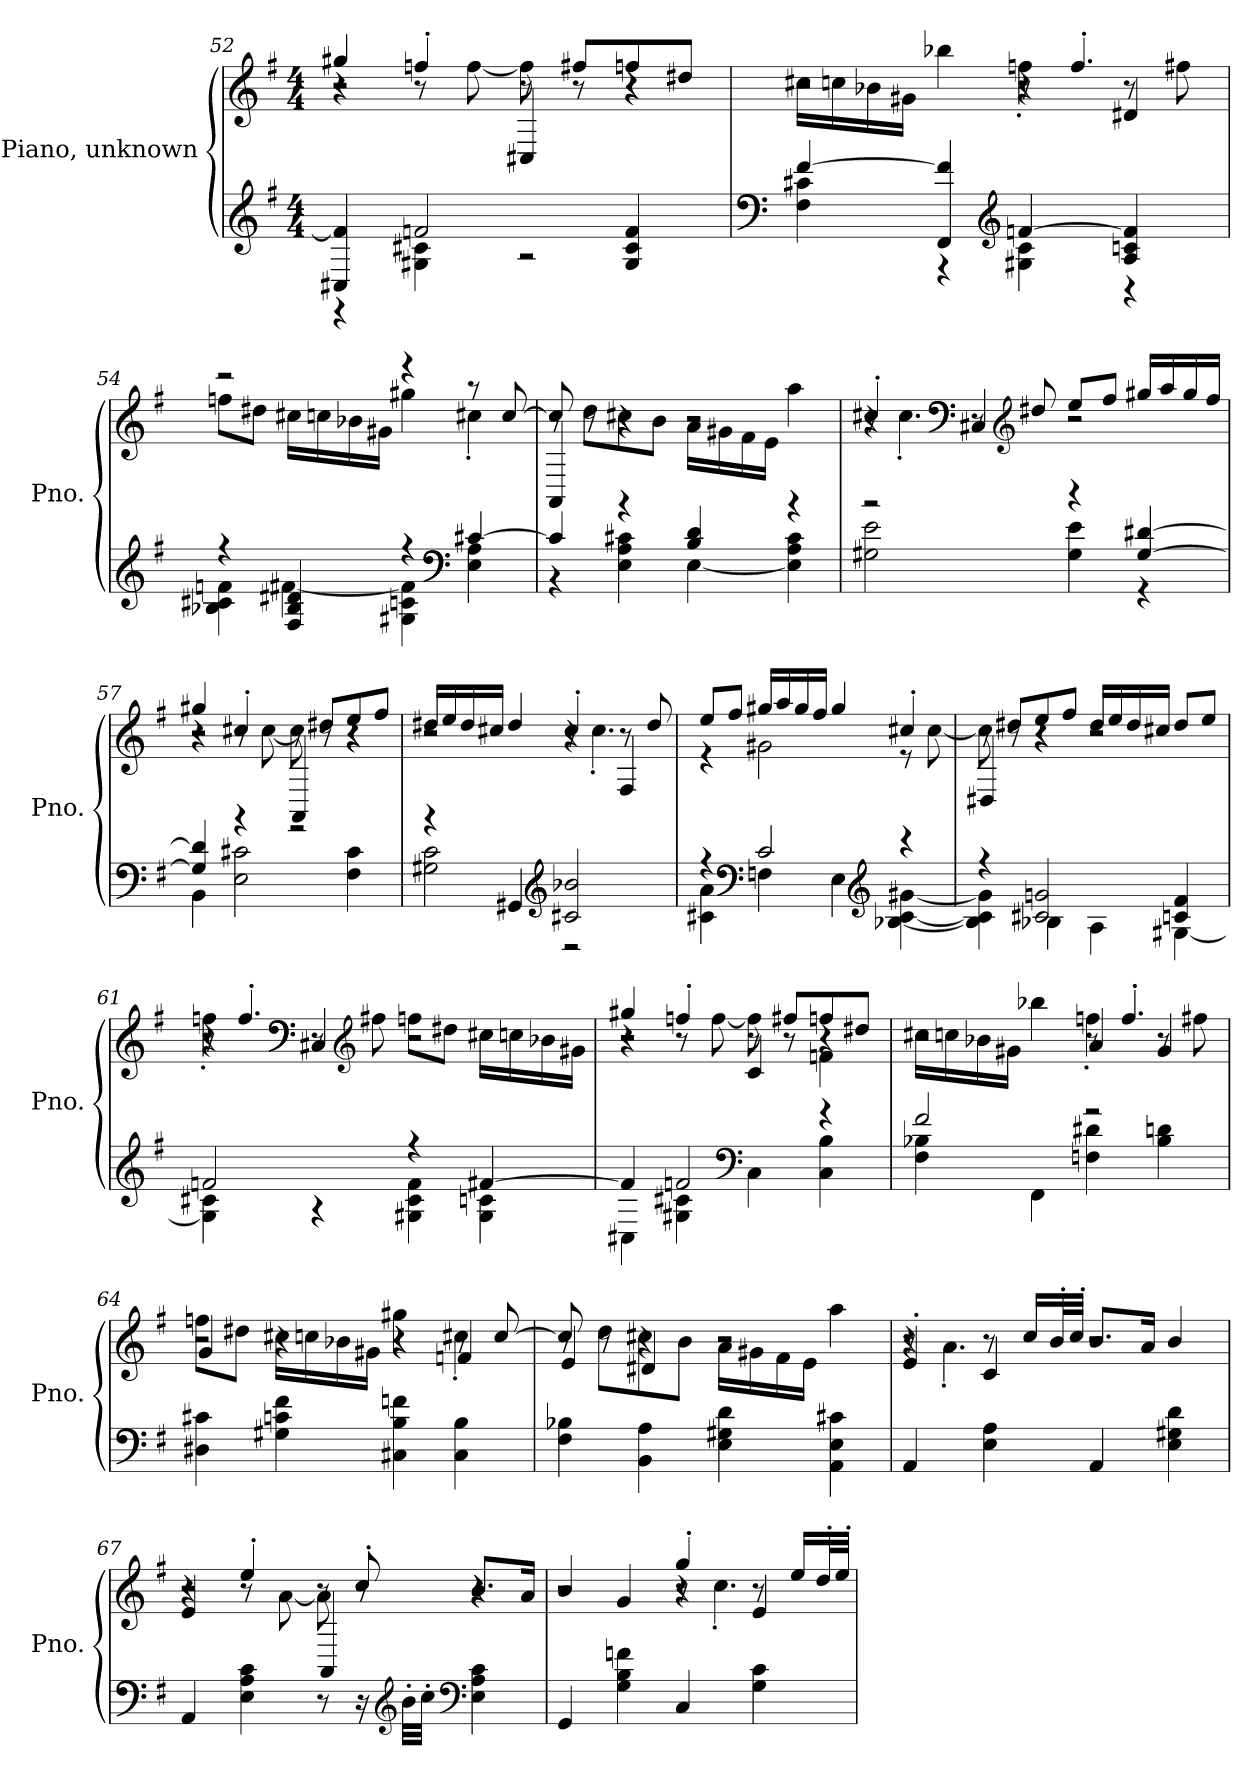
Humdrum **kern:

**kern	**kern
*part1	*part1
*staff2	*staff1
*I"Piano, unknown	*
*I'Pno.	*
*clefG2	*clefG2
*k[f#]	*k[f#]
*M4/4	*M4/4
=52	=52
*^	*^
*	*	*	*^
4C#X/ 4f#/]	4r	4gg#X/	4r	2r
2fn/	4G#X\ 4c#X\	4ffn'/	8r	.
.	.	.	[8ff\	.
.	2r	8r	8ff\]	4C#X/
.	.	8ff#X/L	8r	.
4G#/ 4c#/ 4f/	.	8ffn/	4r	4r
.	.	8dd#X/J	.	.
!!LO:LB:g=z	!!	!!
=53	=53	=53	=53	=53
*clefF4	*	*	*	*
[4f#/	4F#\ 4c#X\	2r	16cc#X\LL	2r
.	.	.	16ccn\	.
.	.	.	16b-X\	.
.	.	.	16g#X\JJ	.
4FF#/ 4f#/]	4r	.	4bb-X\	.
*clefG2	*	*	*	*
[4fn/	4G#X\ 4c#\	8r	4ffn'\	4r
.	.	4.ff'/	.	.
4A/ 4cn/ 4f/]	4r	.	8r	4d#X/
.	.	.	8ff#X\	.
*	*	*	*v	*v
=54	=54	=54	=54
4r	4B-X\ 4c#X\ 4fn\	2r	8ffn\L
.	.	.	8dd#X\J
4F#/ 4B-/ 4d#X/	[4f#X\	.	16cc#X\LL
.	.	.	16ccn\
.	.	.	16b-X\
.	.	.	16g#X\JJ
4r	4G#X\ 4cn\ 4f#\]	4r	4gg#X\
*clefF4	*	*	*
[4c#X/	4E\ 4A\	8r	4cc#X'\
.	.	[8cc#/	.
!!LO:PB:g=z
=55	=55	=55	=55
*	*	*	*^
4c#/]	4r	8cc#/]	8r	4AA/
.	.	8r	8dd\L	.
4r	4E\ 4A\ 4c#X\	4r	8cc#X\	4r
.	.	.	8b\J	.
4B/ 4d/	[4E\	2r	16a\LL	2r
.	.	.	16g#X\	.
.	.	.	16f#\	.
.	.	.	16e\JJ	.
4r	4E\] 4A\ 4c#\	.	4aa\	.
=56	=56	=56	=56	=56
2r	2G#X\ 2e\	4cc#X'/	8r	4r
.	.	.	4.cc#'\	.
*	*	*clefF4	*	*
.	.	8r	.	4C#X/
*	*	*clefG2	*	*
.	.	8dd#X/	.	.
4r	4G#\ 4e\	8ee/L	2r	2r
.	.	8ff#/J	.	.
[4G#/ [4d#X/	4r	16gg#X/LL	.	.
.	.	16aa/	.	.
.	.	16gg#/	.	.
.	.	16ff#/JJ	.	.
=57	=57	=57	=57	=57
4G#/] 4d#/]	4BB\	4gg#X/	4r	2r
4r	2E\ 2c#X\	4cc#X'/	8r	.
.	.	.	[8cc#\	.
2r	.	8r	8cc#\]	4AA/
.	.	8dd#X/L	8r	.
.	4F#\ 4c#\	8ee/	4r	4r
.	.	8ff#/J	.	.
!!LO:LB:g=z	!!	!!
=58	=58	=58	=58	=58
4r	2G#X\ 2c\	16dd#X/LL	2r	2r
.	.	16ee/	.	.
.	.	16dd#/	.	.
.	.	16cc#X/JJ	.	.
4GG#X/	.	4dd#/	.	.
*clefG2	*	*	*	*
2c#X/ 2b-X/	2r	4cc#'/	8r	4r
.	.	.	4.cc#'\	.
.	.	8r	.	4F#/
.	.	8dd#/	.	.
*	*	*	*v	*v
=59	=59	=59	=59
4r	4c#X\ 4a\	8ee/L	4r
.	.	8ff#/J	.
*clefF4	*	*	*
2c#/	4Fn\	16gg#X/LL	2g#X\
.	.	16aa/	.
.	.	16gg#/	.
.	.	16ff#/JJ	.
.	4E\	4gg#/	.
*clefG2	*	*	*
4r	[4B-X\ [4c#\ [4g#X\	4cc#X'/	8r
.	.	.	[8cc#\
=60	=60	=60	=60
*	*	*	*^
4r	4B-\] 4c#\] 4g#\]	8r	8cc#\]	4D#X/
.	.	8dd#X/L	8r	.
2c#X/ 2gn/	4B-X\	8ee/	4r	4r
.	.	8ff#/J	.	.
.	4A\	16dd#/LL	2r	2r
.	.	16ee/	.	.
.	.	16dd#/	.	.
.	.	16cc#X/JJ	.	.
4cn/ 4f#/	[4G#X\	8dd#/L	.	.
.	.	8ee/J	.	.
!!LO:LB:g=z	!!	!!
=61	=61	=61	=61	=61
2fn/	4G#\] 4c#X\	8r	4ffn'\	4r
.	.	4.ff'/	.	.
*	*	*clefF4	*	*
.	4r	.	8r	4C#X/
*	*	*clefG2	*	*
.	.	.	8ff#X\	.
4r	4G#X\ 4c#\ 4f\	2r	8ffn\L	2r
.	.	.	8dd#X\J	.
[4f#X/	4G#\ 4cn\	.	16cc#X\LL	.
.	.	.	16ccn\	.
.	.	.	16b-X\	.
.	.	.	16g#X\JJ	.
=62	=62	=62	=62	=62
4f#/]	4C#X\	4gg#X/	4r	2r
2fn/	4G#X\ 4c#X\	4ffn'/	8r	.
.	.	.	[8ff\	.
*clefF4	*	*	*	*
.	4C#\	8r	8ff\]	4c/
.	.	8ff#X/L	8r	.
4r	4C#\ 4B\	8ffn/	4fn\	4r
.	.	8dd#X/J	.	.
!!LO:LB:g=z	!!	!!
=63	=63	=63	=63	=63
2f#/	4F#\ 4B-X\	2r	16cc#X\LL	2r
.	.	.	16ccn\	.
.	.	.	16b-X\	.
.	.	.	16g#X\JJ	.
.	4FF#\	.	4bb-X\	.
2r	4Fn\ 4d#X\	8r	4ffn'\	4a/
.	.	4.ff'/	.	.
.	4B-\ 4dn\	.	8r	4g#/
.	.	.	8ff#X\	.
*v	*v	*	*	*
=64	=64	=64	=64
4D#X\ 4c#X\	2r	8ffn\L	4g/
.	.	8dd#X\J	.
4G#X\ 4cn\ 4f#\	.	16cc#X\LL	4r
.	.	16ccn\	.
.	.	16b-X\	.
.	.	16g#X\JJ	.
4C#X\ 4B\ 4fn\	4r	4gg#X\	4r
4C#\ 4B\	8r	4cc#X'\	4fn/
.	[8cc#/	.	.
=65	=65	=65	=65
4F#\ 4B-X\	8cc#/]	8r	4e/
.	8r	8dd\L	.
4BB\ 4A\	4r	8cc#X\	4d#X/
.	.	8b\J	.
4E\ 4G#X\ 4d\	2r	16a\LL	2r
.	.	16g#X\	.
.	.	16f#\	.
.	.	16e\JJ	.
4AA\ 4E\ 4c#X\	.	4aa\	.
!!LO:LB:g=z	!!	!!
=66	=66	=66	=66
4AA/	4e'/	8r	4r
.	.	4.a'\	.
4E\ 4A\	8r	.	4c/
.	16cc/LL	.	.
.	32b'/L	.	.
.	32cc'/JJJ	.	.
4AA/	8.b/L	2r	2r
.	16a/Jk	.	.
4E\ 4G#X\ 4d\	4b/	.	.
=67	=67	=67	=67
4AA/	4e/	4r	2r
4E\ 4A\ 4c\	4ee'/	8r	.
.	.	[8a\	.
8r	8r	8a\]	4AA/
16r	8cc'/	8r	.
*clefG2	*	*	*
32b'\LLL	.	.	.
32cc'\JJJ	.	.	.
*clefF4	*	*	*
4E\ 4A\ 4c\	8.b/L	4r	4r
.	16a/Jk	.	.
=68	=68	=68	=68
4GG/	4b/	2r	2r
4G\ 4B\ 4fn\	4g/	.	.
4C/	4gg'/	8r	4r
.	.	4.cc'\	.
4G\ 4c\	8r	.	4e/
.	16ee/LL	.	.
.	32dd'/L	.	.
.	32ee'/JJJ	.	.
*	*v	*v	*v
=	=
*-	*-
